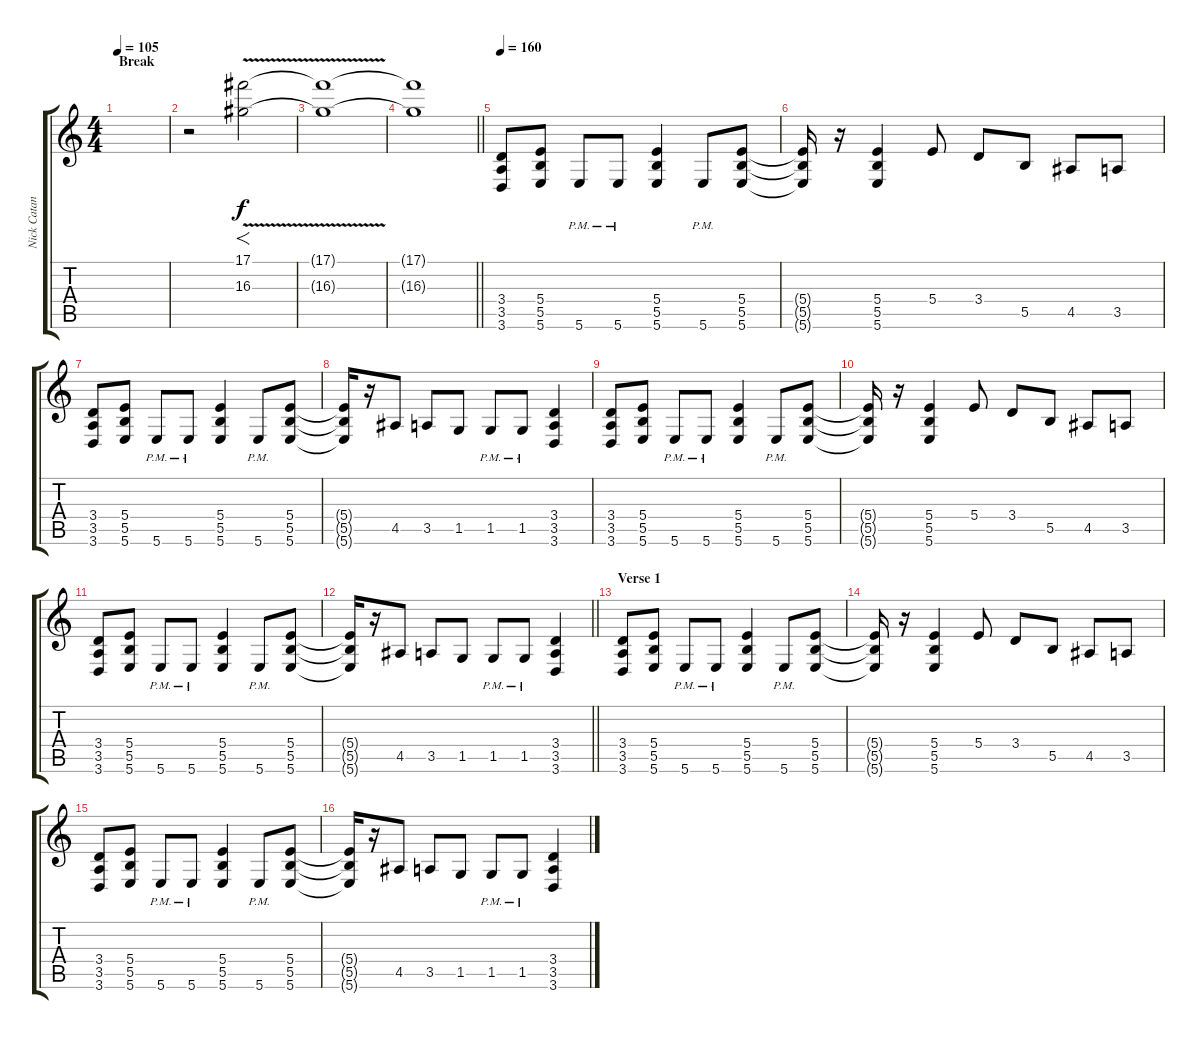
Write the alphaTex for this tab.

\track ("Nick Catanese" "Nick Catan") {instrument overdrivenguitar}
\staff {score tabs}
\tuning (Db4 Ab3 E3 B2 Gb2 B1) {hide}
\ts (4 4)
\section ("" "Break")
\tempo 105
\clef g2
\ks c
|
r.2 (17.1{v} 16.3{v}).2{f} |
(17.1{t} 16.3{t}).1 |
\barLineRight lightlight
(17.1{t} 16.3{t}).1 |
\section ("" "")
\tempo 160
(3.4 3.5 3.6).8 (5.4 5.5 5.6).8 5.6{pm}.8 5.6{pm}.8 (5.4 5.5 5.6).4 5.6{pm}.8 (5.4 5.5 5.6).8 |
(5.4{t} 5.5{t} 5.6{t}).16 r.16 (5.4 5.5 5.6).4 5.4.8 3.4.8 5.5.8 4.5.8 3.5.8 |
(3.4 3.5 3.6).8 (5.4 5.5 5.6).8 5.6{pm}.8 5.6{pm}.8 (5.4 5.5 5.6).4 5.6{pm}.8 (5.4 5.5 5.6).8 |
(5.4{t} 5.5{t} 5.6{t}).16 r.16 4.5.8 3.5.8 1.5.8 1.5{pm}.8 1.5{pm}.8 (3.4 3.5 3.6).4 |
(3.4 3.5 3.6).8 (5.4 5.5 5.6).8 5.6{pm}.8 5.6{pm}.8 (5.4 5.5 5.6).4 5.6{pm}.8 (5.4 5.5 5.6).8 |
(5.4{t} 5.5{t} 5.6{t}).16 r.16 (5.4 5.5 5.6).4 5.4.8 3.4.8 5.5.8 4.5.8 3.5.8 |
(3.4 3.5 3.6).8 (5.4 5.5 5.6).8 5.6{pm}.8 5.6{pm}.8 (5.4 5.5 5.6).4 5.6{pm}.8 (5.4 5.5 5.6).8 |
\barLineRight lightlight
(5.4{t} 5.5{t} 5.6{t}).16 r.16 4.5.8 3.5.8 1.5.8 1.5{pm}.8 1.5{pm}.8 (3.4 3.5 3.6).4 |
\section ("" "Verse 1")
(3.4 3.5 3.6).8 (5.4 5.5 5.6).8 5.6{pm}.8 5.6{pm}.8 (5.4 5.5 5.6).4 5.6{pm}.8 (5.4 5.5 5.6).8 |
(5.4{t} 5.5{t} 5.6{t}).16 r.16 (5.4 5.5 5.6).4 5.4.8 3.4.8 5.5.8 4.5.8 3.5.8 |
(3.4 3.5 3.6).8 (5.4 5.5 5.6).8 5.6{pm}.8 5.6{pm}.8 (5.4 5.5 5.6).4 5.6{pm}.8 (5.4 5.5 5.6).8 |
(5.4{t} 5.5{t} 5.6{t}).16 r.16 4.5.8 3.5.8 1.5.8 1.5{pm}.8 1.5{pm}.8 (3.4 3.5 3.6).4
